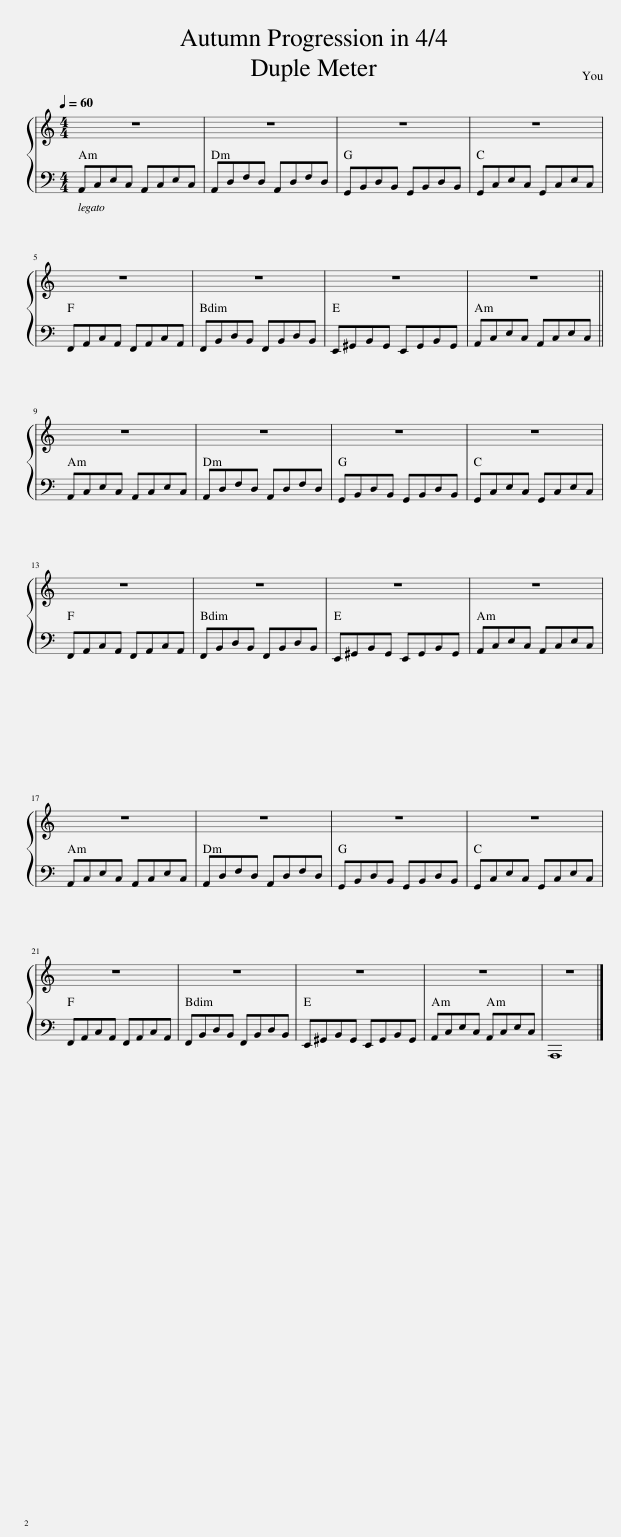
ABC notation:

X:1
%%score { 1 | 2 }
L:1/8
Q:1/4=60
M:4/4
I:linebreak $
K:C
V:1 treble
V:2 bass
V:1
 z8 | z8 | z8 | z8 |$ z8 | %5
 z8 | z8 | z8 ||$ z8 | z8 | %10
 z8 | z8 |$ z8 | z8 | z8 | %15
 z8 |$ z8 | z8 | z8 | z8 |$ %20
 z8 | z8 | z8 | z8 | z8 |] %25
V:2
 A,,C,E,C, A,,C,E,C, | A,,D,F,D, A,,D,F,D, | G,,B,,D,B,, G,,B,,D,B,, | G,,C,E,C, G,,C,E,C, |$ F,,A,,C,A,, F,,A,,C,A,, | %5
 F,,B,,D,B,, F,,B,,D,B,, | E,,^G,,B,,G,, E,,G,,B,,G,, | A,,C,E,C, A,,C,E,C, ||$ A,,C,E,C, A,,C,E,C, | A,,D,F,D, A,,D,F,D, | %10
 G,,B,,D,B,, G,,B,,D,B,, | G,,C,E,C, G,,C,E,C, |$ F,,A,,C,A,, F,,A,,C,A,, | F,,B,,D,B,, F,,B,,D,B,, | E,,^G,,B,,G,, E,,G,,B,,G,, | %15
 A,,C,E,C, A,,C,E,C, |$ A,,C,E,C, A,,C,E,C, | A,,D,F,D, A,,D,F,D, | G,,B,,D,B,, G,,B,,D,B,, | G,,C,E,C, G,,C,E,C, |$ %20
 F,,A,,C,A,, F,,A,,C,A,, | F,,B,,D,B,, F,,B,,D,B,, | E,,^G,,B,,G,, E,,G,,B,,G,, | A,,C,E,C, A,,C,E,C, | A,,,8 |] %25
